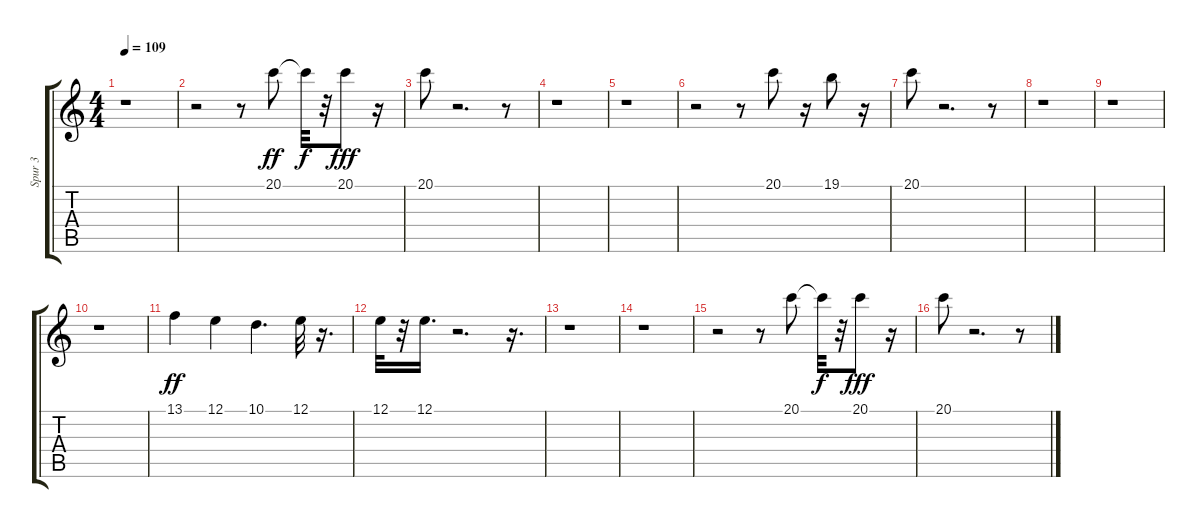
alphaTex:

\track ("Spur 3" "Spur 3") {instrument voiceoohs}
\staff {score tabs}
\tuning (E4 B3 G3 D3 A2 E2) {hide}
\ts (4 4)
\tempo 109
\clef g2
\ks c
r.1{dy ff} |
r.2 r.8 20.1.8 20.1{t}.32{dy f} r.32 20.1.8{dy fff} r.16 |
20.1.8 r.2{d} r.8 |
r.1 |
r.1 |
r.2 r.8 20.1.8 r.16 19.1.8 r.16 |
20.1.8 r.2{d} r.8 |
r.1 |
r.1 |
r.1 |
13.1.4{dy ff} 12.1.4 10.1.4{d} 12.1.32 r.16{d} |
12.1.32 r.32 12.1.16{d} r.2{d} r.16{d} |
r.1 |
r.1 |
r.2 r.8 20.1.8 20.1{t}.32{dy f} r.32 20.1.8{dy fff} r.16 |
20.1.8 r.2{d} r.8
